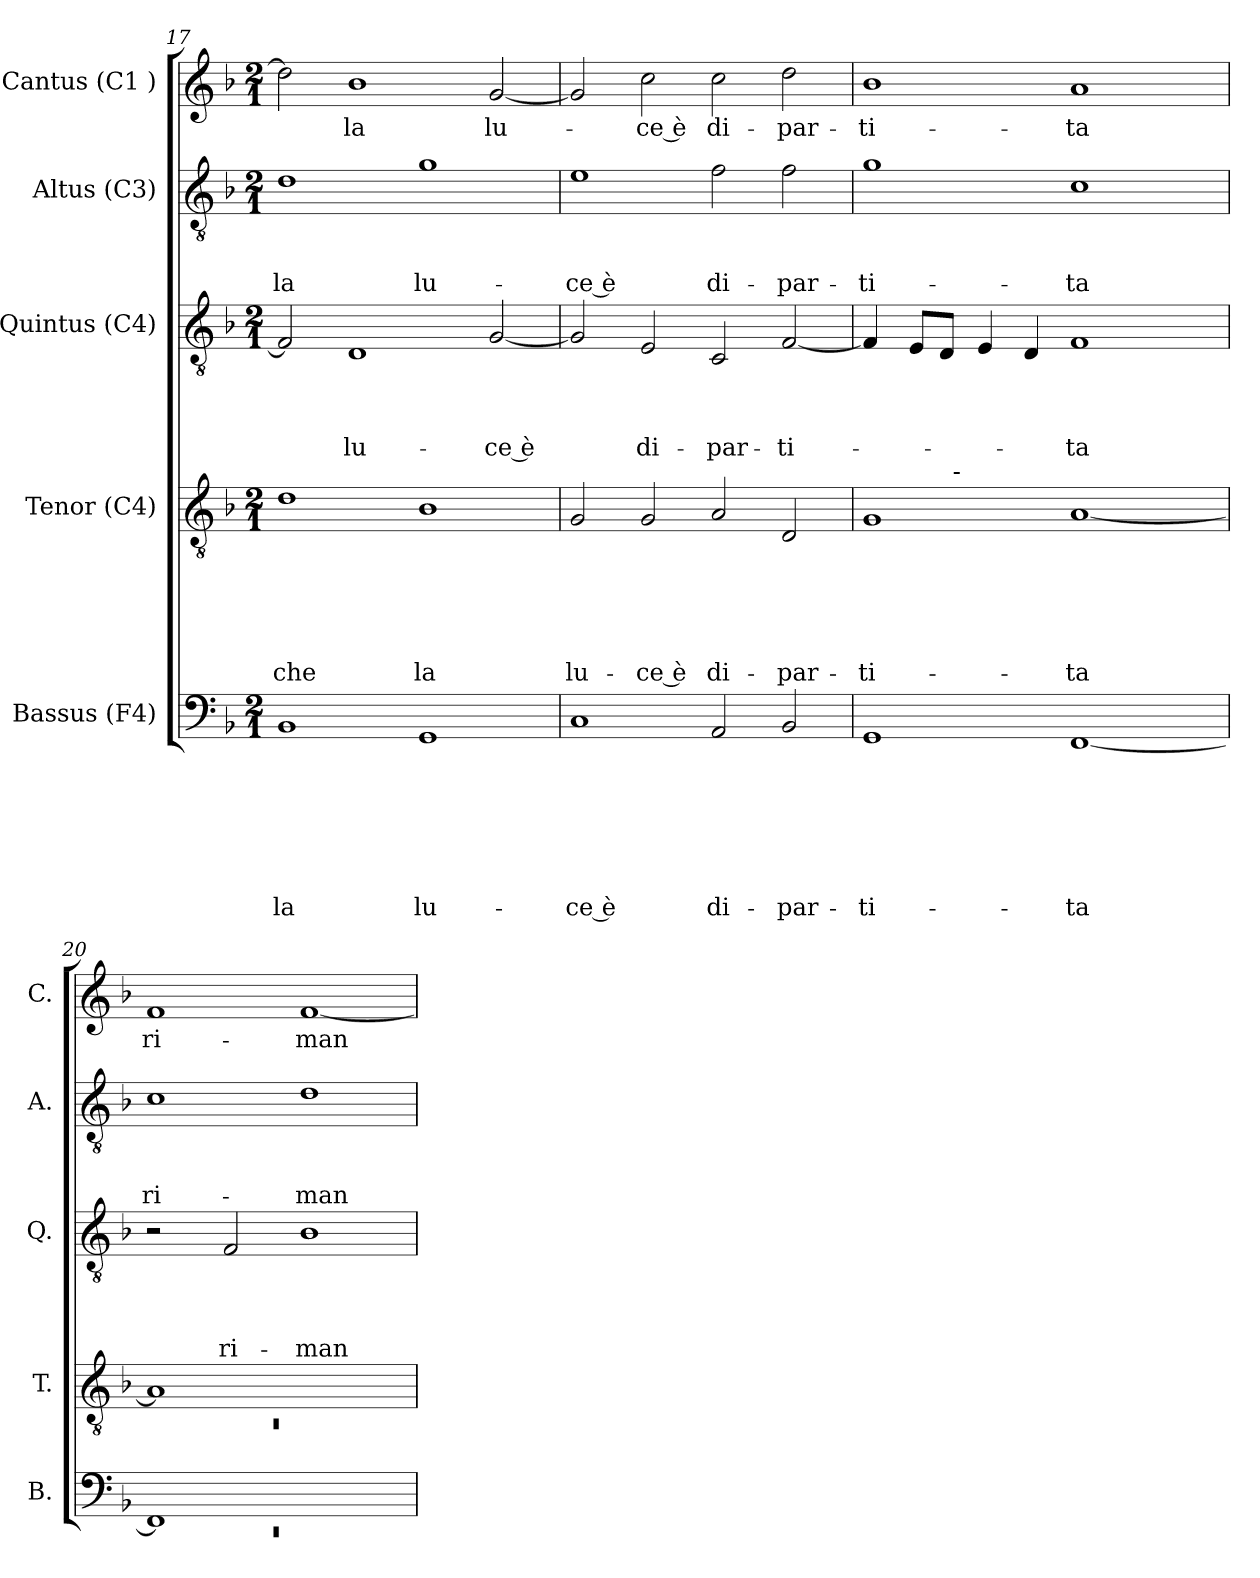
**kern	**text	**text	**text	**text	**text	**text	**text	**kern	**text	**text	**text	**text	**text	**text	**kern	**text	**text	**text	**text	**kern	**text	**text	**text	**kern	**text
*part5	*part5	*part5	*part5	*part5	*part5	*part5	*part5	*part4	*part4	*part4	*part4	*part4	*part4	*part4	*part3	*part3	*part3	*part3	*part3	*part2	*part2	*part2	*part2	*part1	*part1
*staff5	*staff5	*staff5	*staff5	*staff5	*staff5	*staff5	*staff5	*staff4	*staff4	*staff4	*staff4	*staff4	*staff4	*staff4	*staff3	*staff3	*staff3	*staff3	*staff3	*staff2	*staff2	*staff2	*staff2	*staff1	*staff1
*I"Bassus (F4)	*	*	*	*	*	*	*	*I"Tenor (C4)	*	*	*	*	*	*	*I"Quintus (C4)	*	*	*	*	*I"Altus (C3)	*	*	*	*I"Cantus (C1 )	*
*I'B.	*	*	*	*	*	*	*	*I'T.	*	*	*	*	*	*	*I'Q.	*	*	*	*	*I'A.	*	*	*	*I'C.	*
*clefF4	*	*	*	*	*	*	*	*clefGv2	*	*	*	*	*	*	*clefGv2	*	*	*	*	*clefGv2	*	*	*	*clefG2	*
*k[b-]	*	*	*	*	*	*	*	*k[b-]	*	*	*	*	*	*	*k[b-]	*	*	*	*	*k[b-]	*	*	*	*k[b-]	*
*F:	*	*	*	*	*	*	*	*F:	*	*	*	*	*	*	*F:	*	*	*	*	*F:	*	*	*	*F:	*
*M2/1	*	*	*	*	*	*	*	*M2/1	*	*	*	*	*	*	*M2/1	*	*	*	*	*M2/1	*	*	*	*M2/1	*
=17	=17	=17	=17	=17	=17	=17	=17	=17	=17	=17	=17	=17	=17	=17	=17	=17	=17	=17	=17	=17	=17	=17	=17	=17	=17
!	!	!	!	!	!	!	!LO:LY:b	!	!	!	!	!	!	!LO:LY:b	!	!	!	!	!	!	!	!	!LO:LY:b	!	!
1BB-	.	.	.	.	.	.	la	1d	.	.	.	.	.	che	2F/]	.	.	.	.	1d	.	.	la	2dd\]	.
!	!	!	!	!	!	!	!	!	!	!	!	!	!	!	!	!	!	!	!LO:LY:b	!	!	!	!	!	!LO:LY:b
.	.	.	.	.	.	.	.	.	.	.	.	.	.	.	1D	.	.	.	lu-	.	.	.	.	1b-	la
!	!	!	!	!	!	!	!LO:LY:b	!	!	!	!	!	!	!LO:LY:b	!	!	!	!	!	!	!	!	!LO:LY:b	!	!
1GG	.	.	.	.	.	.	lu-	1B-	.	.	.	.	.	la	.	.	.	.	.	1g	.	.	lu-	.	.
!	!	!	!	!	!	!	!	!	!	!	!	!	!	!	!	!	!	!	!LO:LY:b	!	!	!	!	!	!LO:LY:b
.	.	.	.	.	.	.	.	.	.	.	.	.	.	.	[<2G/	.	.	.	-ce è	.	.	.	.	[<2g/	lu-
=18	=18	=18	=18	=18	=18	=18	=18	=18	=18	=18	=18	=18	=18	=18	=18	=18	=18	=18	=18	=18	=18	=18	=18	=18	=18
!	!	!	!	!	!	!	!LO:LY:b:rj	!	!	!	!	!	!	!LO:LY:b	!	!	!	!	!	!	!	!	!LO:LY:b:rj	!	!
1C	.	.	.	.	.	.	-ce è	2G/	.	.	.	.	.	lu-	2G/]	.	.	.	.	1e	.	.	-ce è	2g/]	.
!	!	!	!	!	!	!	!	!	!	!	!	!	!	!LO:LY:b:rj	!	!	!	!	!LO:LY:b	!	!	!	!	!	!LO:LY:b:rj
.	.	.	.	.	.	.	.	2G/	.	.	.	.	.	-ce è	2E/	.	.	.	di-	.	.	.	.	2cc\	-ce è
!	!	!	!	!	!	!	!LO:LY:b	!	!	!	!	!	!	!LO:LY:b	!	!	!	!	!LO:LY:b	!	!	!	!LO:LY:b	!	!LO:LY:b
2AA/	.	.	.	.	.	.	di-	2A/	.	.	.	.	.	di-	2C/	.	.	.	-par-	2f\	.	.	di-	2cc\	di-
!	!	!	!	!	!	!	!LO:LY:b	!	!	!	!	!	!	!LO:LY:b	!	!	!	!	!LO:LY:b	!	!	!	!LO:LY:b	!	!LO:LY:b
2BB-/	.	.	.	.	.	.	-par-	2D/	.	.	.	.	.	-par-	[<2F/	.	.	.	-ti-	2f\	.	.	-par-	2dd\	-par-
!!LO:LB:g=z
=19	=19	=19	=19	=19	=19	=19	=19	=19	=19	=19	=19	=19	=19	=19	=19	=19	=19	=19	=19	=19	=19	=19	=19	=19	=19
!	!	!	!	!	!	!	!LO:LY:b	!	!	!	!	!	!	!LO:LY:b	!	!	!	!	!	!	!	!	!LO:LY:b	!	!LO:LY:b
*	*	*	*	*	*	*	*	*^	*	*	*	*	*	*	*	*	*	*	*	*	*	*	*	*	*
1GG	.	.	.	.	.	.	-ti-	1G	4ryy	.	.	.	.	.	-ti-	4F/]	.	.	.	.	1g	.	.	-ti-	1b-	-ti-
.	.	.	.	.	.	.	.	.	8ryy	.	.	.	.	.	.	8E/L	.	.	.	.	.	.	.	.	.	.
.	.	.	.	.	.	.	.	.	32ryy	.	.	.	.	.	.	8D/J	.	.	.	.	.	.	.	.	.	.
!	!	!	!	!	!	!	!	!	!LO:TX:a:t=-	!	!	!	!	!	!	!	!	!	!	!	!	!	!	!	!	!
.	.	.	.	.	.	.	.	.	1ryy	.	.	.	.	.	.	.	.	.	.	.	.	.	.	.	.	.
.	.	.	.	.	.	.	.	.	.	.	.	.	.	.	.	4E/	.	.	.	.	.	.	.	.	.	.
.	.	.	.	.	.	.	.	.	.	.	.	.	.	.	.	4D/	.	.	.	.	.	.	.	.	.	.
!	!	!	!	!	!	!	!LO:LY:b	!	!	!	!	!	!	!	!LO:LY:b	!	!	!	!	!LO:LY:b	!	!	!	!LO:LY:b	!	!LO:LY:b
[<1FF	.	.	.	.	.	.	-ta	[<1A	.	.	.	.	.	.	-ta	1F	.	.	.	-ta	1c	.	.	-ta	1a	-ta
.	.	.	.	.	.	.	.	.	2ryy	.	.	.	.	.	.	.	.	.	.	.	.	.	.	.	.	.
.	.	.	.	.	.	.	.	.	16.ryy	.	.	.	.	.	.	.	.	.	.	.	.	.	.	.	.	.
=20	=20	=20	=20	=20	=20	=20	=20	=20	=20	=20	=20	=20	=20	=20	=20	=20	=20	=20	=20	=20	=20	=20	=20	=20	=20	=20
*^	*	*	*	*	*	*	*	*	*	*	*	*	*	*	*	*	*	*	*	*	*	*	*	*	*	*
!	!LO:N:vis=1	!	!	!	!	!	!	!	!	!LO:N:vis=1	!	!	!	!	!	!	!	!	!	!	!	!	!	!	!LO:LY:b	!	!LO:LY:b
1FF]	0rEE	.	.	.	.	.	.	.	1A]	0rC	.	.	.	.	.	.	2r	.	.	.	.	1c	.	.	ri-	1f	ri-
!	!	!	!	!	!	!	!	!	!	!	!	!	!	!	!	!	!	!	!	!	!LO:LY:b	!	!	!	!	!	!
.	.	.	.	.	.	.	.	.	.	.	.	.	.	.	.	.	2F/	.	.	.	ri-	.	.	.	.	.	.
!	!	!	!	!	!	!	!	!	!	!	!	!	!	!	!	!	!	!	!	!	!LO:LY:b	!	!	!	!LO:LY:b	!	!LO:LY:b
1ryy	.	.	.	.	.	.	.	.	1ryy	.	.	.	.	.	.	.	1B-	.	.	.	-man	1d	.	.	-man	[<1f	-man
*v	*v	*	*	*	*	*	*	*	*	*	*	*	*	*	*	*	*	*	*	*	*	*	*	*	*	*	*
*	*	*	*	*	*	*	*	*v	*v	*	*	*	*	*	*	*	*	*	*	*	*	*	*	*	*	*
=	=	=	=	=	=	=	=	=	=	=	=	=	=	=	=	=	=	=	=	=	=	=	=	=	=
*-	*-	*-	*-	*-	*-	*-	*-	*-	*-	*-	*-	*-	*-	*-	*-	*-	*-	*-	*-	*-	*-	*-	*-	*-	*-
